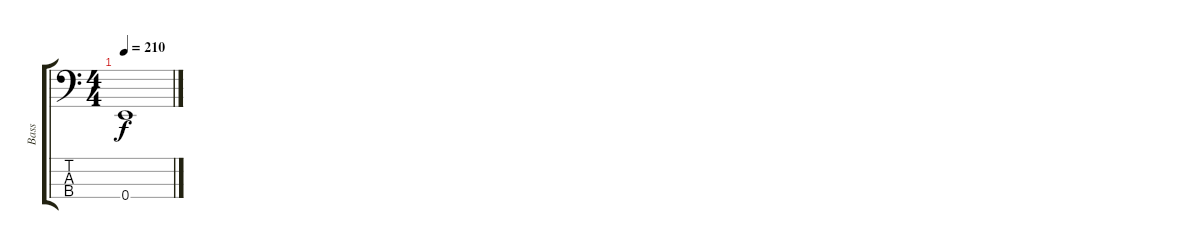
\track ("Bass" "Bass") {instrument electricbassfinger}
\staff {score tabs}
\tuning (G2 D2 A1 E1) {hide}
\ts (4 4)
\tempo 210
\clef f4
\ks c
0.4.1{dy f}
